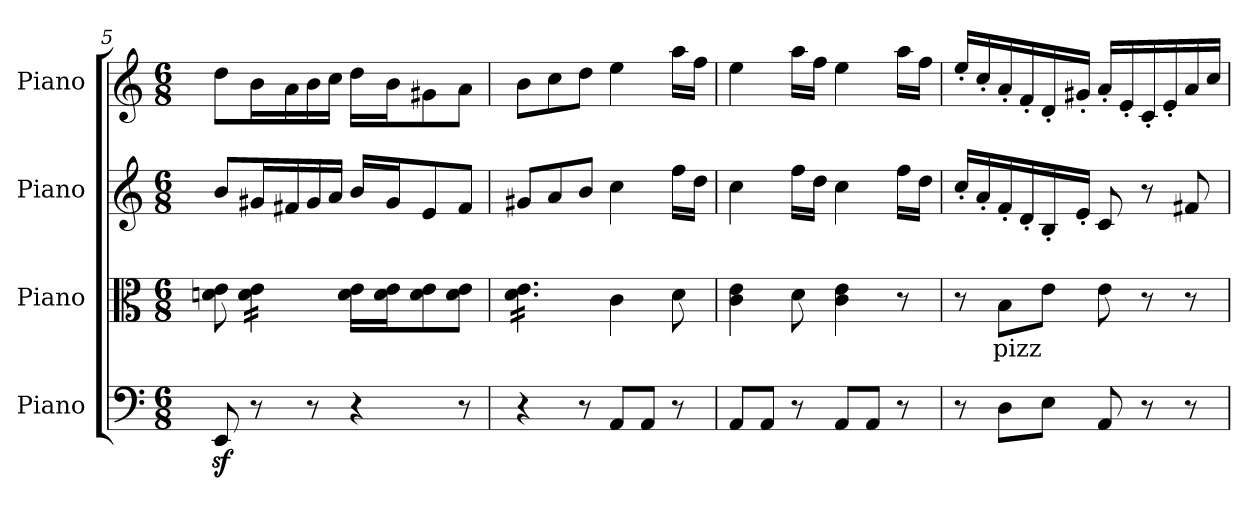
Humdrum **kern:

**kern	**kern	**text	**kern	**kern
*part4	*part3	*part3	*part2	*part1
*staff4	*staff3	*staff3	*staff2	*staff1
*I"Piano	*I"Piano	*	*I"Piano	*I"Piano
*I'Pno	*I'Pno	*	*I'Pno	*I'Pno
*clefF4	*clefC3	*	*clefG2	*clefG2
*k[]	*k[]	*	*k[]	*k[]
*M6/8	*M6/8	*	*M6/8	*M6/8
=5	=5	=5	=5	=5
8EEz</	8dn\ 8e\	.	8b/L	8dd\L
*	*tremolo	*	*	*
8r	16d\ 16e\LL	.	16g#X/L	16b\L
.	16d\ 16e\	.	16f#X/	16a\
8r	16d\ 16e\	.	16g#/	16b\
.	16d\ 16e\JJ	.	16a/JJ	16cc\JJ
*	*Xtremolo	*	*	*
4r	16d\ 16e\LL	.	16b/LL	16dd\LL
.	16d\ 16e\J	.	16g#/J	16b\J
.	8d\ 8e\	.	8e/	8g#X\
8r	8d\ 8e\J	.	8f#/J	8a\J
=6	=6	=6	=6	=6
*	*tremolo	*	*	*
4r	16d\ 16e\LL	.	8g#X/L	8b\L
.	16d\ 16e\	.	.	.
.	16d\ 16e\	.	8a/	8cc\
.	16d\ 16e\	.	.	.
8r	16d\ 16e\	.	8b/J	8dd\J
.	16d\ 16e\JJ	.	.	.
*	*Xtremolo	*	*	*
8AA/L	4c\	.	4cc\	4ee\
8AA/J	.	.	.	.
8r	8d\	.	16ff\LL	16aa\LL
.	.	.	16dd\JJ	16ff\JJ
!!LO:LB:g=z
=7	=7	=7	=7	=7
8AA/L	4c\ 4e\	.	4cc\	4ee\
8AA/J	.	.	.	.
8r	8d\	.	16ff\LL	16aa\LL
.	.	.	16dd\JJ	16ff\JJ
8AA/L	4c\ 4e\	.	4cc\	4ee\
8AA/J	.	.	.	.
8r	8r	.	16ff\LL	16aa\LL
.	.	.	16dd\JJ	16ff\JJ
=8	=8	=8	=8	=8
8r	8r	.	16cc'/LL	16ee'/LL
.	.	.	16a'/	16cc'/
!	!	!LO:LY:b	!	!
8D\L	8B\L	pizz	16f'/	16a'/
.	.	.	16d'/	16f'/
8E\J	8e\J	.	16B'/	16d'/
.	.	.	16e'/JJ	16g#X'/JJ
8AA/	8e\	.	8c/	16a'/LL
.	.	.	.	16e'/
8r	8r	.	8r	16c'/
.	.	.	.	16e'/
8r	8r	.	8f#X/	16a/
.	.	.	.	16cc/JJ
=	=	=	=	=
*-	*-	*-	*-	*-
